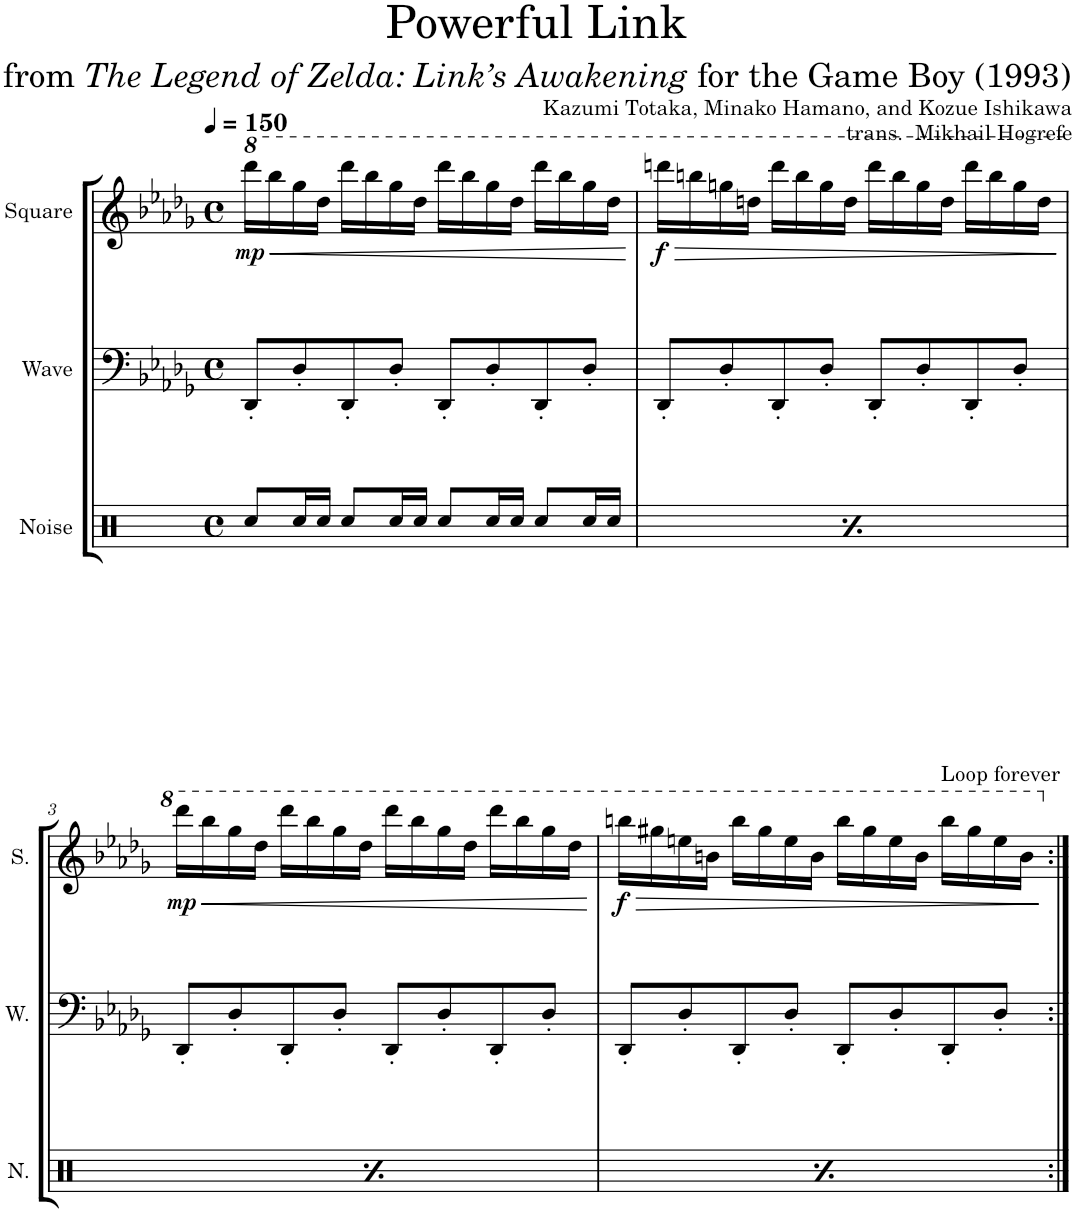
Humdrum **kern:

**kern	**kern	**kern	**dynam	**kern	**dynam
*part4	*part3	*part2	*part2	*part1	*part1
*staff4	*staff3	*staff2	*staff2	*staff1	*staff1
*I"Noise	*I"Wave	*I"Square Synthesizer	*	*I"Square	*
*I'N.	*I'W.	*	*	*I'S.	*
*	*	*stria5	*	*	*
*clefX	*clefF4	*clefG2	*	*clefG2	*
*k[]	*k[b-e-a-d-g-]	*k[b-e-a-d-g-]	*	*k[b-e-a-d-g-]	*
*M4/4	*M4/4	*M4/4	*	*M4/4	*
*met(c)	*met(c)	*met(c)	*	*met(c)	*
*MM150	*MM150	*MM150	*	*MM150	*
=1	=1	=1	=1	=1	=1
!	!	!	!	!	!LO:HP:b
!	!	!	!	!	!LO:DY:n=1:b
8Rcc/L	8DD-'/L	16r	.	16dddd-\LL	< mp
*	*	*	*	*8va	*
.	.	64r	.	16bbb-\	.
*	*	*8va	*	*	*
!	!	!	!LO:DY:b	!	!
.	.	16dddd-\LL	p	.	.
16Rcc/L	8D-'/	.	.	16ggg-\	.
.	.	16bbb-\	.	.	.
16Rcc/JJ	.	.	.	16ddd-\JJ	.
.	.	16ggg-\JJ	.	.	.
8Rcc/L	8DD-'/	.	.	16dddd-\LL	.
.	.	16ddd-\LL	.	.	.
.	.	.	.	16bbb-\	.
.	.	16dddd-\J	.	.	.
16Rcc/L	8D-'/J	.	.	16ggg-\	.
.	.	16bbb-\L	.	.	.
16Rcc/JJ	.	.	.	16ddd-\JJ	.
.	.	16ggg-\JJ	.	.	.
8Rcc/L	8DD-'/L	.	.	16dddd-\LL	.
.	.	16ddd-\LL	.	.	.
.	.	.	.	16bbb-\	.
.	.	16dddd-\J	.	.	.
16Rcc/L	8D-'/	.	.	16ggg-\	.
.	.	16bbb-\L	.	.	.
16Rcc/JJ	.	.	.	16ddd-\JJ	.
.	.	16ggg-\JJ	.	.	.
8Rcc/L	8DD-'/	.	.	16dddd-\LL	.
.	.	16ddd-\LL	.	.	.
.	.	.	.	16bbb-\	.
.	.	16dddd-\J	.	.	.
16Rcc/L	8D-'/J	.	.	16ggg-\	.
.	.	16bbb-\L	.	.	.
16Rcc/JJ	.	.	.	16ddd-\JJ	.
.	.	[32.ggg-\JJk	.	.	.
.	.	.	.	.	[
=2	=2	=2	=2	=2	=2
!	!	!	!	!	!LO:HP:b
!	!	!	!	!	!LO:DY:n=1:b
8Rcc/L	8DD-'/L	64ggg-\KKLL]	.	16ddddn\LL	> f
.	.	16ddd-\	.	.	.
.	.	.	.	16bbbn\	.
.	.	16ddddn\J	.	.	.
16Rcc/L	8D-'/	.	.	16gggn\	.
.	.	16bbbn\L	.	.	.
16Rcc/JJ	.	.	.	16dddn\JJ	.
.	.	16gggn\JJ	.	.	.
8Rcc/L	8DD-'/	.	.	16dddd\LL	.
.	.	16dddn\LL	.	.	.
.	.	.	.	16bbb\	.
.	.	16dddd\J	.	.	.
16Rcc/L	8D-'/J	.	.	16ggg\	.
.	.	16bbb\L	.	.	.
16Rcc/JJ	.	.	.	16ddd\JJ	.
.	.	16ggg\JJ	.	.	.
8Rcc/L	8DD-'/L	.	.	16dddd\LL	.
.	.	16ddd\LL	.	.	.
.	.	.	.	16bbb\	.
.	.	16dddd\J	.	.	.
16Rcc/L	8D-'/	.	.	16ggg\	.
.	.	16bbb\L	.	.	.
16Rcc/JJ	.	.	.	16ddd\JJ	.
.	.	16ggg\JJ	.	.	.
8Rcc/L	8DD-'/	.	.	16dddd\LL	.
.	.	16ddd\LL	.	.	.
.	.	.	.	16bbb\	.
.	.	16dddd\J	.	.	.
16Rcc/L	8D-'/J	.	.	16ggg\	.
.	.	16bbb\L	.	.	.
16Rcc/JJ	.	.	.	16ddd\JJ	.
.	.	[32.ggg\JJk	.	.	.
.	.	.	.	.	]
!!LO:LB:g=z
=3	=3	=3	=3	=3	=3
!	!	!	!	!	!LO:HP:b
!	!	!	!	!	!LO:DY:n=1:b
8Rcc/L	8DD-'/L	64ggg\KKLL]	.	16dddd-\LL	< mp
.	.	16dddn\	.	.	.
.	.	.	.	16bbb-\	.
.	.	16dddd-\J	.	.	.
16Rcc/L	8D-'/	.	.	16ggg-\	.
.	.	16bbb-\L	.	.	.
16Rcc/JJ	.	.	.	16ddd-\JJ	.
.	.	16ggg-X\JJ	.	.	.
8Rcc/L	8DD-'/	.	.	16dddd-\LL	.
.	.	16ddd-X\LL	.	.	.
.	.	.	.	16bbb-\	.
.	.	16dddd-\J	.	.	.
16Rcc/L	8D-'/J	.	.	16ggg-\	.
.	.	16bbb-\L	.	.	.
16Rcc/JJ	.	.	.	16ddd-\JJ	.
.	.	16ggg-\JJ	.	.	.
8Rcc/L	8DD-'/L	.	.	16dddd-\LL	.
.	.	16ddd-\LL	.	.	.
.	.	.	.	16bbb-\	.
.	.	16dddd-\J	.	.	.
16Rcc/L	8D-'/	.	.	16ggg-\	.
.	.	16bbb-\L	.	.	.
16Rcc/JJ	.	.	.	16ddd-\JJ	.
.	.	16ggg-\JJ	.	.	.
8Rcc/L	8DD-'/	.	.	16dddd-\LL	.
.	.	16ddd-\LL	.	.	.
.	.	.	.	16bbb-\	.
.	.	16dddd-\J	.	.	.
16Rcc/L	8D-'/J	.	.	16ggg-\	.
.	.	16bbb-\L	.	.	.
16Rcc/JJ	.	.	.	16ddd-\JJ	.
.	.	[32.ggg-\JJk	.	.	.
.	.	.	.	.	[
=4	=4	=4	=4	=4	=4
!	!	!	!	!	!LO:HP:b
!	!	!	!	!	!LO:DY:n=1:b
8Rcc/L	8DD-'/L	64ggg-\KKLL]	.	16bbbn\LL	> f
.	.	16ddd-\	.	.	.
.	.	.	.	16ggg#X\	.
.	.	16bbbn\J	.	.	.
16Rcc/L	8D-'/	.	.	16eeen\	.
.	.	16ggg#X\L	.	.	.
16Rcc/JJ	.	.	.	16bbn\JJ	.
.	.	16eeen\JJ	.	.	.
8Rcc/L	8DD-'/	.	.	16bbb\LL	.
.	.	16bbn\LL	.	.	.
.	.	.	.	16ggg#\	.
.	.	16bbb\J	.	.	.
16Rcc/L	8D-'/J	.	.	16eee\	.
.	.	16ggg#\L	.	.	.
16Rcc/JJ	.	.	.	16bb\JJ	.
.	.	16eee\JJ	.	.	.
8Rcc/L	8DD-'/L	.	.	16bbb\LL	.
.	.	16bb\LL	.	.	.
.	.	.	.	16ggg#\	.
.	.	16bbb\J	.	.	.
16Rcc/L	8D-'/	.	.	16eee\	.
.	.	16ggg#\L	.	.	.
16Rcc/JJ	.	.	.	16bb\JJ	.
.	.	16eee\JJ	.	.	.
!	!	!	!	!LO:TX:a:t=Loop forever	!
8Rcc/L	8DD-'/	.	.	16bbb\LL	.
.	.	16bb\LL	.	.	.
.	.	.	.	16ggg#\	.
.	.	16bbb\J	.	.	.
16Rcc/L	8D-'/J	.	.	16eee\	.
.	.	16ggg#\L	.	.	.
16Rcc/JJ	.	.	.	16bb\JJ	.
.	.	32.eee\JJk	.	.	.
.	.	.	.	.	]
*	*	*	*	*X8va	*
*	*	*X8va	*	*	*
=:|!	=:|!	=:|!	=:|!	=:|!	=:|!
*-	*-	*-	*-	*-	*-
